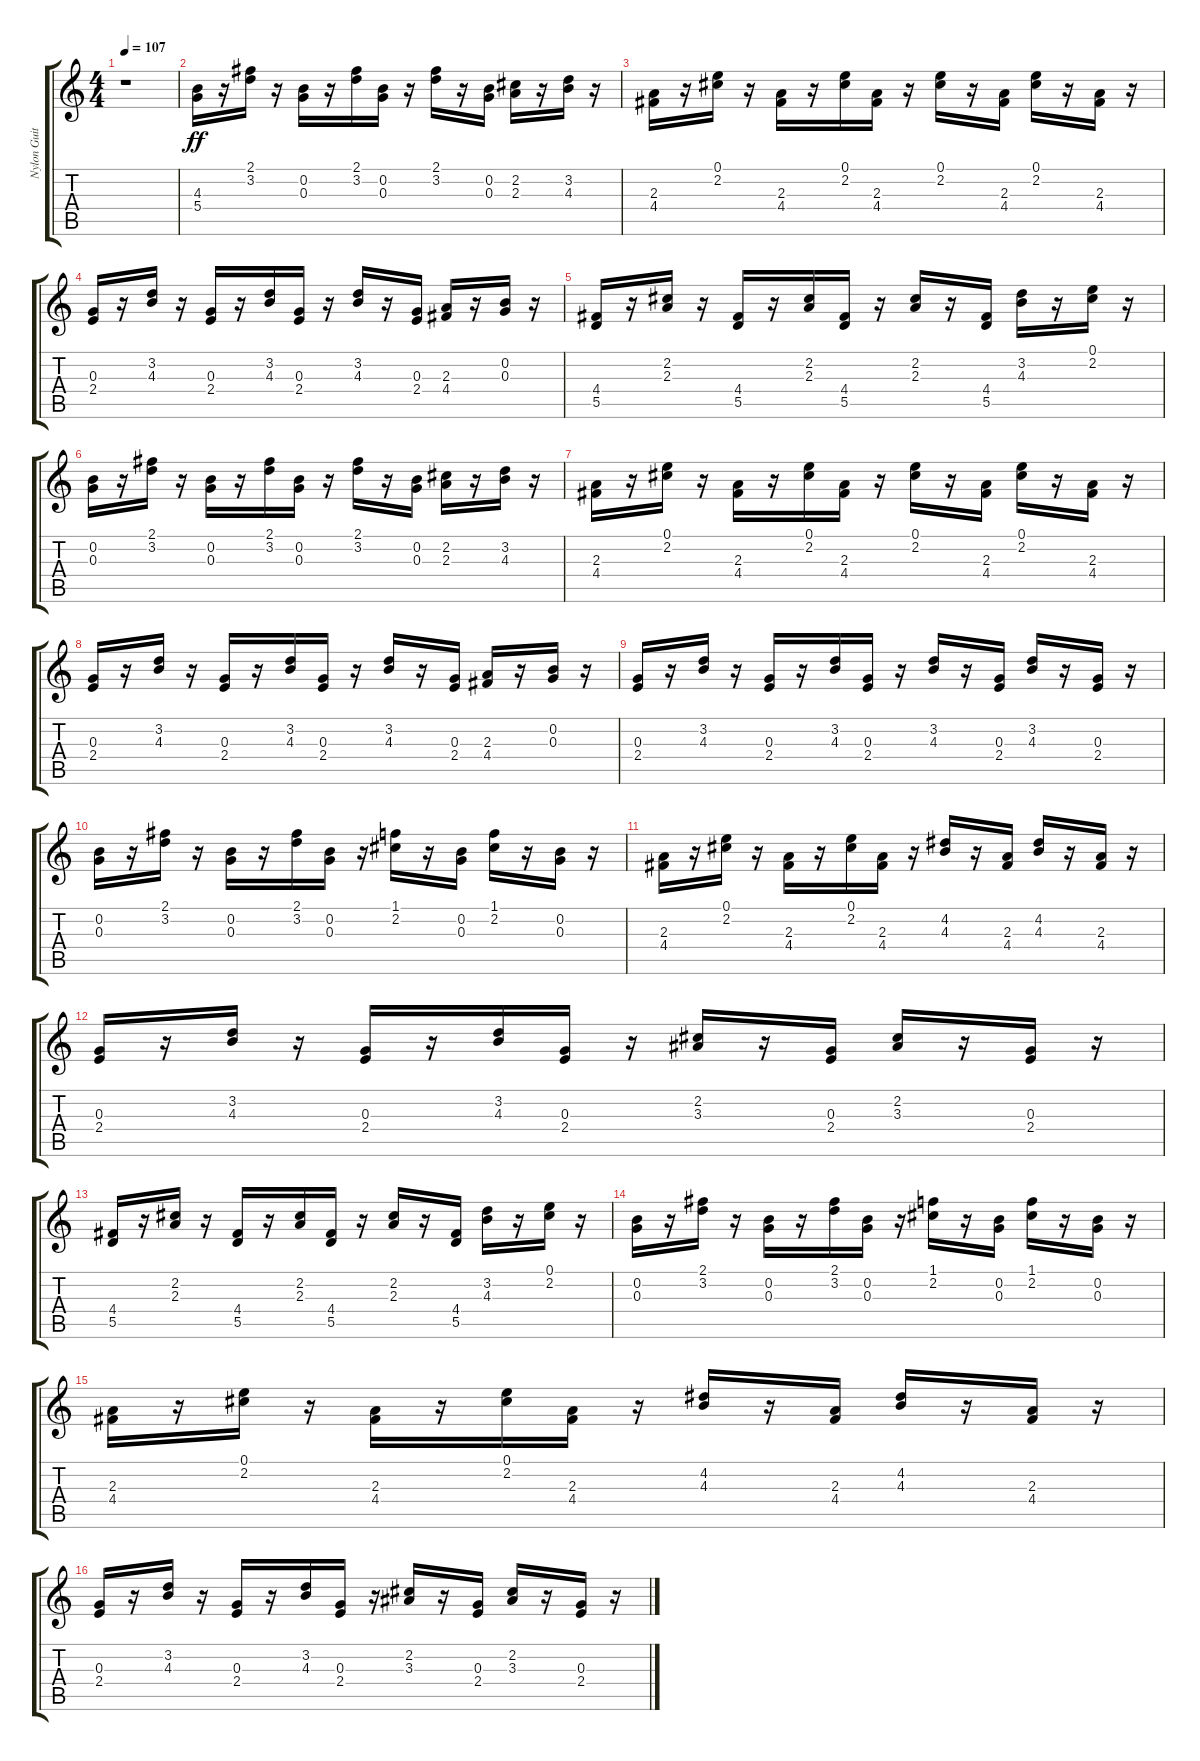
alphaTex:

\track ("Nylon Guitar" "Nylon Guit") {instrument acousticguitarnylon}
\staff {score tabs}
\tuning (E4 B3 G3 D3 A2 E2) {hide}
\ts (4 4)
\tempo 107
\clef g2
\ks c
r.1{dy ff instrument acousticguitarnylon} |
(4.3 5.4).16 r.16 (2.1 3.2).16 r.16 (0.2 0.3).16 r.16 (2.1 3.2).16 (0.2 0.3).16 r.16 (2.1 3.2).16 r.16 (0.2 0.3).16 (2.2 2.3).16 r.16 (3.2 4.3).16 r.16 |
(2.3 4.4).16 r.16 (0.1 2.2).16 r.16 (2.3 4.4).16 r.16 (0.1 2.2).16 (2.3 4.4).16 r.16 (0.1 2.2).16 r.16 (2.3 4.4).16 (0.1 2.2).16 r.16 (2.3 4.4).16 r.16 |
(0.3 2.4).16 r.16 (3.2 4.3).16 r.16 (0.3 2.4).16 r.16 (3.2 4.3).16 (0.3 2.4).16 r.16 (3.2 4.3).16 r.16 (0.3 2.4).16 (2.3 4.4).16 r.16 (0.2 0.3).16 r.16 |
(4.4 5.5).16 r.16 (2.2 2.3).16 r.16 (4.4 5.5).16 r.16 (2.2 2.3).16 (4.4 5.5).16 r.16 (2.2 2.3).16 r.16 (4.4 5.5).16 (3.2 4.3).16 r.16 (0.1 2.2).16 r.16 |
(0.2 0.3).16 r.16 (2.1 3.2).16 r.16 (0.2 0.3).16 r.16 (2.1 3.2).16 (0.2 0.3).16 r.16 (2.1 3.2).16 r.16 (0.2 0.3).16 (2.2 2.3).16 r.16 (3.2 4.3).16 r.16 |
(2.3 4.4).16 r.16 (0.1 2.2).16 r.16 (2.3 4.4).16 r.16 (0.1 2.2).16 (2.3 4.4).16 r.16 (0.1 2.2).16 r.16 (2.3 4.4).16 (0.1 2.2).16 r.16 (2.3 4.4).16 r.16 |
(0.3 2.4).16 r.16 (3.2 4.3).16 r.16 (0.3 2.4).16 r.16 (3.2 4.3).16 (0.3 2.4).16 r.16 (3.2 4.3).16 r.16 (0.3 2.4).16 (2.3 4.4).16 r.16 (0.2 0.3).16 r.16 |
(0.3 2.4).16 r.16 (3.2 4.3).16 r.16 (0.3 2.4).16 r.16 (3.2 4.3).16 (0.3 2.4).16 r.16 (3.2 4.3).16 r.16 (0.3 2.4).16 (3.2 4.3).16 r.16 (0.3 2.4).16 r.16 |
(0.2 0.3).16 r.16 (2.1 3.2).16 r.16 (0.2 0.3).16 r.16 (2.1 3.2).16 (0.2 0.3).16 r.16 (1.1 2.2).16 r.16 (0.2 0.3).16 (1.1 2.2).16 r.16 (0.2 0.3).16 r.16 |
(2.3 4.4).16 r.16 (0.1 2.2).16 r.16 (2.3 4.4).16 r.16 (0.1 2.2).16 (2.3 4.4).16 r.16 (4.2 4.3).16 r.16 (2.3 4.4).16 (4.2 4.3).16 r.16 (2.3 4.4).16 r.16 |
(0.3 2.4).16 r.16 (3.2 4.3).16 r.16 (0.3 2.4).16 r.16 (3.2 4.3).16 (0.3 2.4).16 r.16 (2.2 3.3).16 r.16 (0.3 2.4).16 (2.2 3.3).16 r.16 (0.3 2.4).16 r.16 |
(4.4 5.5).16 r.16 (2.2 2.3).16 r.16 (4.4 5.5).16 r.16 (2.2 2.3).16 (4.4 5.5).16 r.16 (2.2 2.3).16 r.16 (4.4 5.5).16 (3.2 4.3).16 r.16 (0.1 2.2).16 r.16 |
(0.2 0.3).16 r.16 (2.1 3.2).16 r.16 (0.2 0.3).16 r.16 (2.1 3.2).16 (0.2 0.3).16 r.16 (1.1 2.2).16 r.16 (0.2 0.3).16 (1.1 2.2).16 r.16 (0.2 0.3).16 r.16 |
(2.3 4.4).16 r.16 (0.1 2.2).16 r.16 (2.3 4.4).16 r.16 (0.1 2.2).16 (2.3 4.4).16 r.16 (4.2 4.3).16 r.16 (2.3 4.4).16 (4.2 4.3).16 r.16 (2.3 4.4).16 r.16 |
(0.3 2.4).16 r.16 (3.2 4.3).16 r.16 (0.3 2.4).16 r.16 (3.2 4.3).16 (0.3 2.4).16 r.16 (2.2 3.3).16 r.16 (0.3 2.4).16 (2.2 3.3).16 r.16 (0.3 2.4).16 r.16
